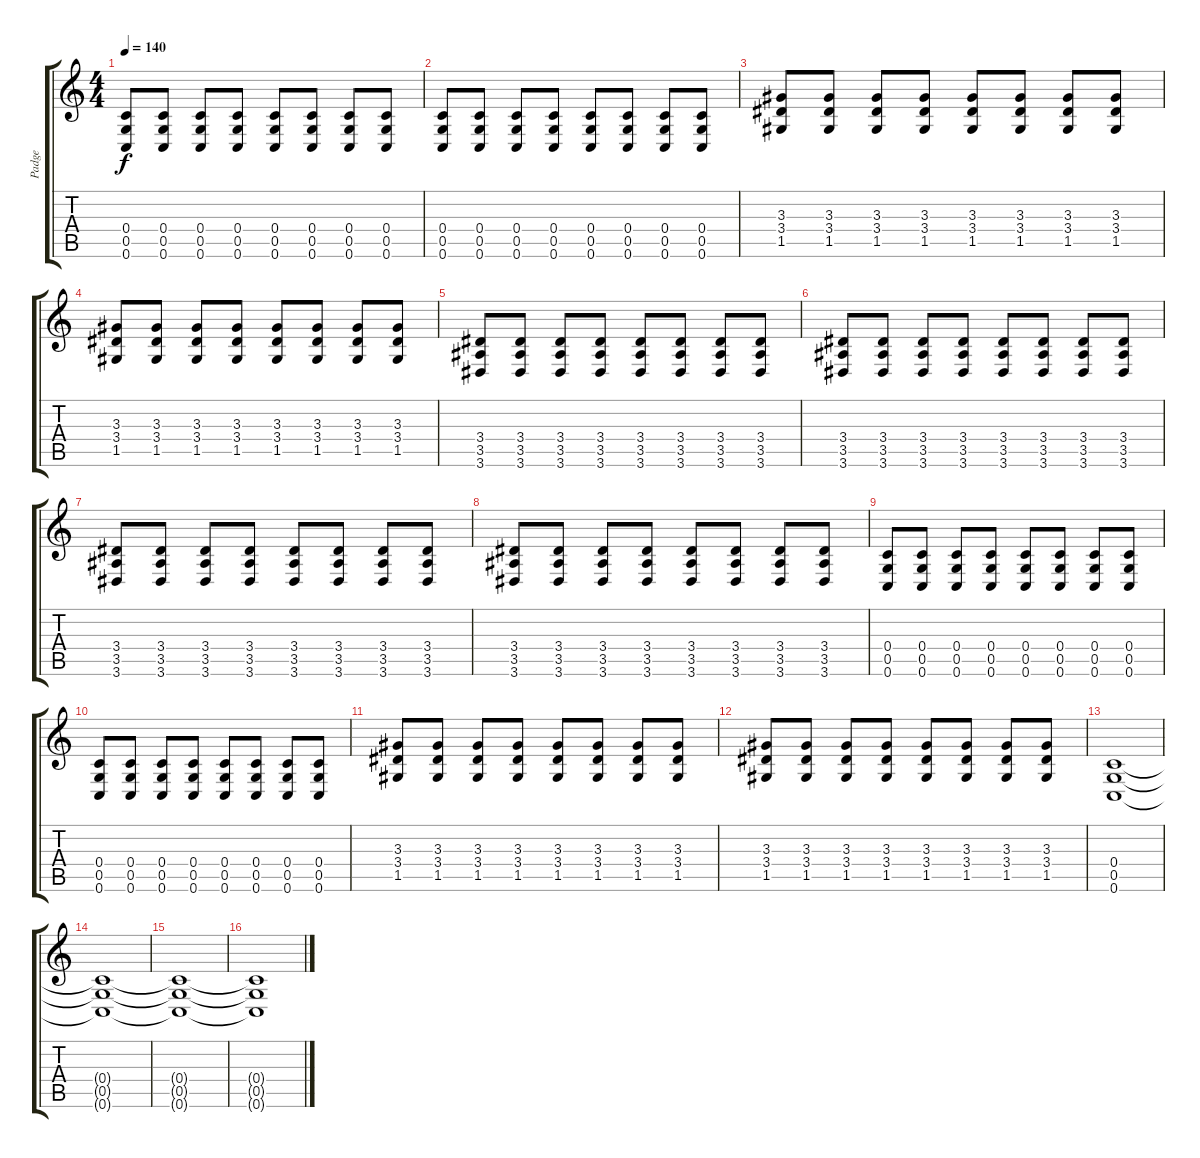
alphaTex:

\track ("Padge" "Padge") {instrument distortionguitar}
\staff {score tabs}
\tuning (D4 A3 F3 C3 G2 C2) {hide}
\ts (4 4)
\tempo 140
\clef g2
\ks c
(0.4 0.5 0.6).8{dy f} (0.4 0.5 0.6).8 (0.4 0.5 0.6).8 (0.4 0.5 0.6).8 (0.4 0.5 0.6).8 (0.4 0.5 0.6).8 (0.4 0.5 0.6).8 (0.4 0.5 0.6).8 |
(0.4 0.5 0.6).8 (0.4 0.5 0.6).8 (0.4 0.5 0.6).8 (0.4 0.5 0.6).8 (0.4 0.5 0.6).8 (0.4 0.5 0.6).8 (0.4 0.5 0.6).8 (0.4 0.5 0.6).8 |
(3.3 3.4 1.5).8 (3.3 3.4 1.5).8 (3.3 3.4 1.5).8 (3.3 3.4 1.5).8 (3.3 3.4 1.5).8 (3.3 3.4 1.5).8 (3.3 3.4 1.5).8 (3.3 3.4 1.5).8 |
(3.3 3.4 1.5).8 (3.3 3.4 1.5).8 (3.3 3.4 1.5).8 (3.3 3.4 1.5).8 (3.3 3.4 1.5).8 (3.3 3.4 1.5).8 (3.3 3.4 1.5).8 (3.3 3.4 1.5).8 |
(3.4 3.5 3.6).8 (3.4 3.5 3.6).8 (3.4 3.5 3.6).8 (3.4 3.5 3.6).8 (3.4 3.5 3.6).8 (3.4 3.5 3.6).8 (3.4 3.5 3.6).8 (3.4 3.5 3.6).8 |
(3.4 3.5 3.6).8 (3.4 3.5 3.6).8 (3.4 3.5 3.6).8 (3.4 3.5 3.6).8 (3.4 3.5 3.6).8 (3.4 3.5 3.6).8 (3.4 3.5 3.6).8 (3.4 3.5 3.6).8 |
(3.4 3.5 3.6).8 (3.4 3.5 3.6).8 (3.4 3.5 3.6).8 (3.4 3.5 3.6).8 (3.4 3.5 3.6).8 (3.4 3.5 3.6).8 (3.4 3.5 3.6).8 (3.4 3.5 3.6).8 |
(3.4 3.5 3.6).8 (3.4 3.5 3.6).8 (3.4 3.5 3.6).8 (3.4 3.5 3.6).8 (3.4 3.5 3.6).8 (3.4 3.5 3.6).8 (3.4 3.5 3.6).8 (3.4 3.5 3.6).8 |
(0.4 0.5 0.6).8 (0.4 0.5 0.6).8 (0.4 0.5 0.6).8 (0.4 0.5 0.6).8 (0.4 0.5 0.6).8 (0.4 0.5 0.6).8 (0.4 0.5 0.6).8 (0.4 0.5 0.6).8 |
(0.4 0.5 0.6).8 (0.4 0.5 0.6).8 (0.4 0.5 0.6).8 (0.4 0.5 0.6).8 (0.4 0.5 0.6).8 (0.4 0.5 0.6).8 (0.4 0.5 0.6).8 (0.4 0.5 0.6).8 |
(3.3 3.4 1.5).8 (3.3 3.4 1.5).8 (3.3 3.4 1.5).8 (3.3 3.4 1.5).8 (3.3 3.4 1.5).8 (3.3 3.4 1.5).8 (3.3 3.4 1.5).8 (3.3 3.4 1.5).8 |
(3.3 3.4 1.5).8 (3.3 3.4 1.5).8 (3.3 3.4 1.5).8 (3.3 3.4 1.5).8 (3.3 3.4 1.5).8 (3.3 3.4 1.5).8 (3.3 3.4 1.5).8 (3.3 3.4 1.5).8 |
(0.4 0.5 0.6).1 |
(0.4{t} 0.5{t} 0.6{t}).1 |
(0.4{t} 0.5{t} 0.6{t}).1 |
(0.4{t} 0.5{t} 0.6{t}).1
